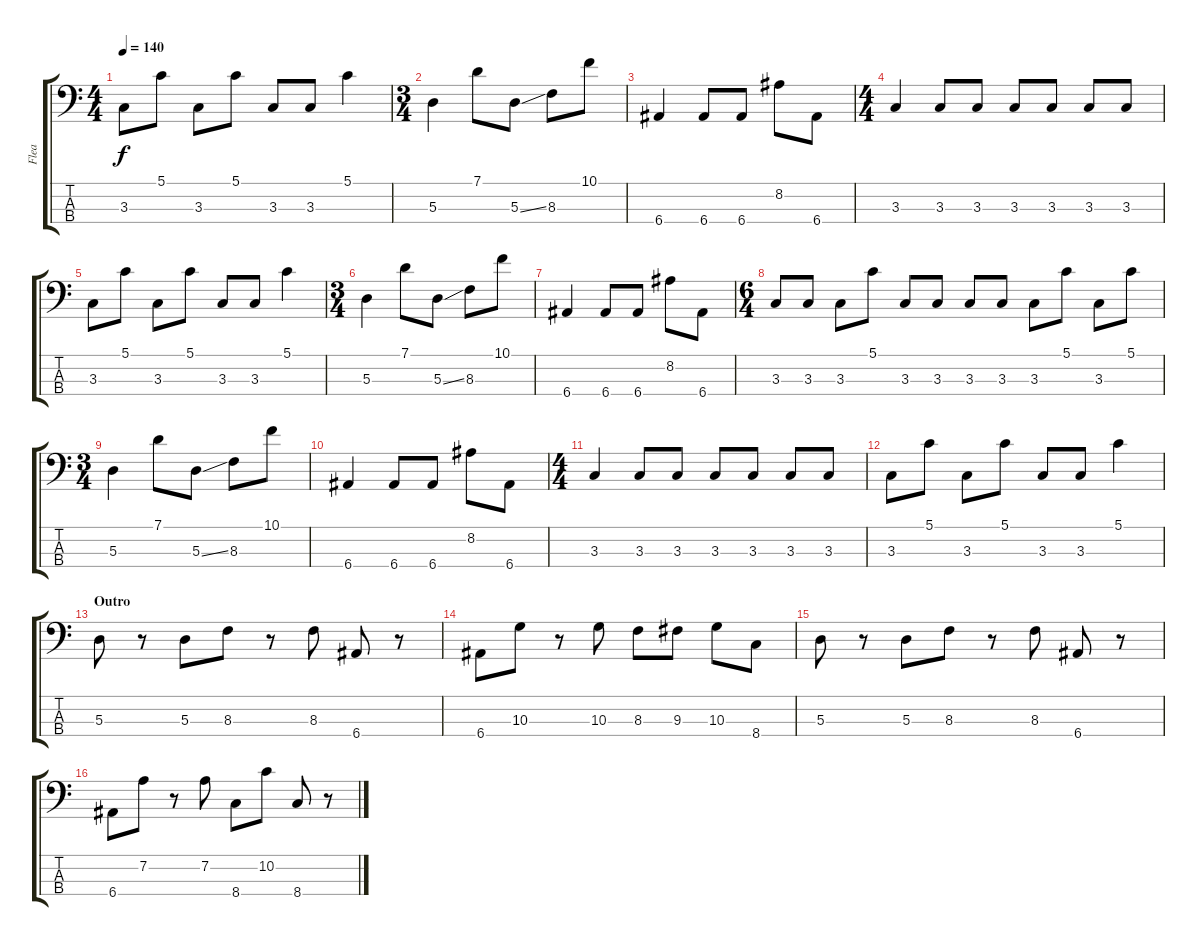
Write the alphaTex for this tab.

\track ("Flea" "Flea") {instrument electricbassfinger}
\staff {score tabs}
\tuning (G2 D2 A1 E1) {hide}
\ts (4 4)
\tempo 140
\clef f4
\ks c
3.3.8{dy f} 5.1.8 3.3.8 5.1.8 3.3.8 3.3.8 5.1.4 |
\ts (3 4)
5.3.4 7.1.8 5.3{ss}.8 8.3.8 10.1.8 |
6.4.4 6.4.8 6.4.8 8.2.8 6.4.8 |
\ts (4 4)
3.3.4 3.3.8 3.3.8 3.3.8 3.3.8 3.3.8 3.3.8 |
3.3.8 5.1.8 3.3.8 5.1.8 3.3.8 3.3.8 5.1.4 |
\ts (3 4)
5.3.4 7.1.8 5.3{ss}.8 8.3.8 10.1.8 |
6.4.4 6.4.8 6.4.8 8.2.8 6.4.8 |
\ts (6 4)
3.3.8 3.3.8 3.3.8 5.1.8 3.3.8 3.3.8 3.3.8 3.3.8 3.3.8 5.1.8 3.3.8 5.1.8 |
\ts (3 4)
5.3.4 7.1.8 5.3{ss}.8 8.3.8 10.1.8 |
6.4.4 6.4.8 6.4.8 8.2.8 6.4.8 |
\ts (4 4)
3.3.4 3.3.8 3.3.8 3.3.8 3.3.8 3.3.8 3.3.8 |
3.3.8 5.1.8 3.3.8 5.1.8 3.3.8 3.3.8 5.1.4 |
\section ("" "Outro")
5.3.8 r.8 5.3.8 8.3.8 r.8 8.3.8 6.4.8 r.8 |
6.4.8 10.3.8 r.8 10.3.8 8.3.8 9.3.8 10.3.8 8.4.8 |
5.3.8 r.8 5.3.8 8.3.8 r.8 8.3.8 6.4.8 r.8 |
6.4.8 7.2.8 r.8 7.2.8 8.4.8 10.2.8 8.4.8 r.8
